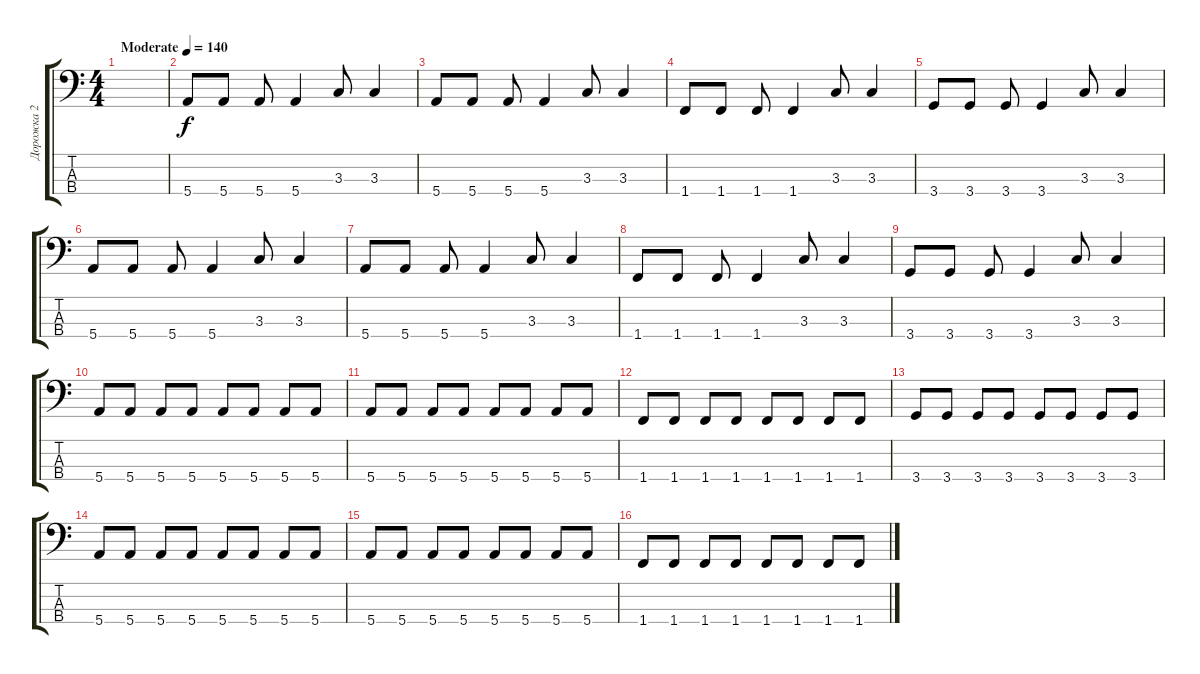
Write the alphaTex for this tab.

\track ("Дорожка 2" "Дорожка 2") {instrument electricbassfinger}
\staff {score tabs}
\tuning (G2 D2 A1 E1) {hide}
\ts (4 4)
\tempo (140 "Moderate")
\clef f4
\ks c
|
5.4.8 5.4.8 5.4.8 5.4.4 3.3.8 3.3.4 |
5.4.8 5.4.8 5.4.8 5.4.4 3.3.8 3.3.4 |
1.4.8 1.4.8 1.4.8 1.4.4 3.3.8 3.3.4 |
3.4.8 3.4.8 3.4.8 3.4.4 3.3.8 3.3.4 |
5.4.8 5.4.8 5.4.8 5.4.4 3.3.8 3.3.4 |
5.4.8 5.4.8 5.4.8 5.4.4 3.3.8 3.3.4 |
1.4.8 1.4.8 1.4.8 1.4.4 3.3.8 3.3.4 |
3.4.8 3.4.8 3.4.8 3.4.4 3.3.8 3.3.4 |
5.4.8 5.4.8 5.4.8 5.4.8 5.4.8 5.4.8 5.4.8 5.4.8 |
5.4.8 5.4.8 5.4.8 5.4.8 5.4.8 5.4.8 5.4.8 5.4.8 |
1.4.8 1.4.8 1.4.8 1.4.8 1.4.8 1.4.8 1.4.8 1.4.8 |
3.4.8 3.4.8 3.4.8 3.4.8 3.4.8 3.4.8 3.4.8 3.4.8 |
5.4.8 5.4.8 5.4.8 5.4.8 5.4.8 5.4.8 5.4.8 5.4.8 |
5.4.8 5.4.8 5.4.8 5.4.8 5.4.8 5.4.8 5.4.8 5.4.8 |
1.4.8 1.4.8 1.4.8 1.4.8 1.4.8 1.4.8 1.4.8 1.4.8
